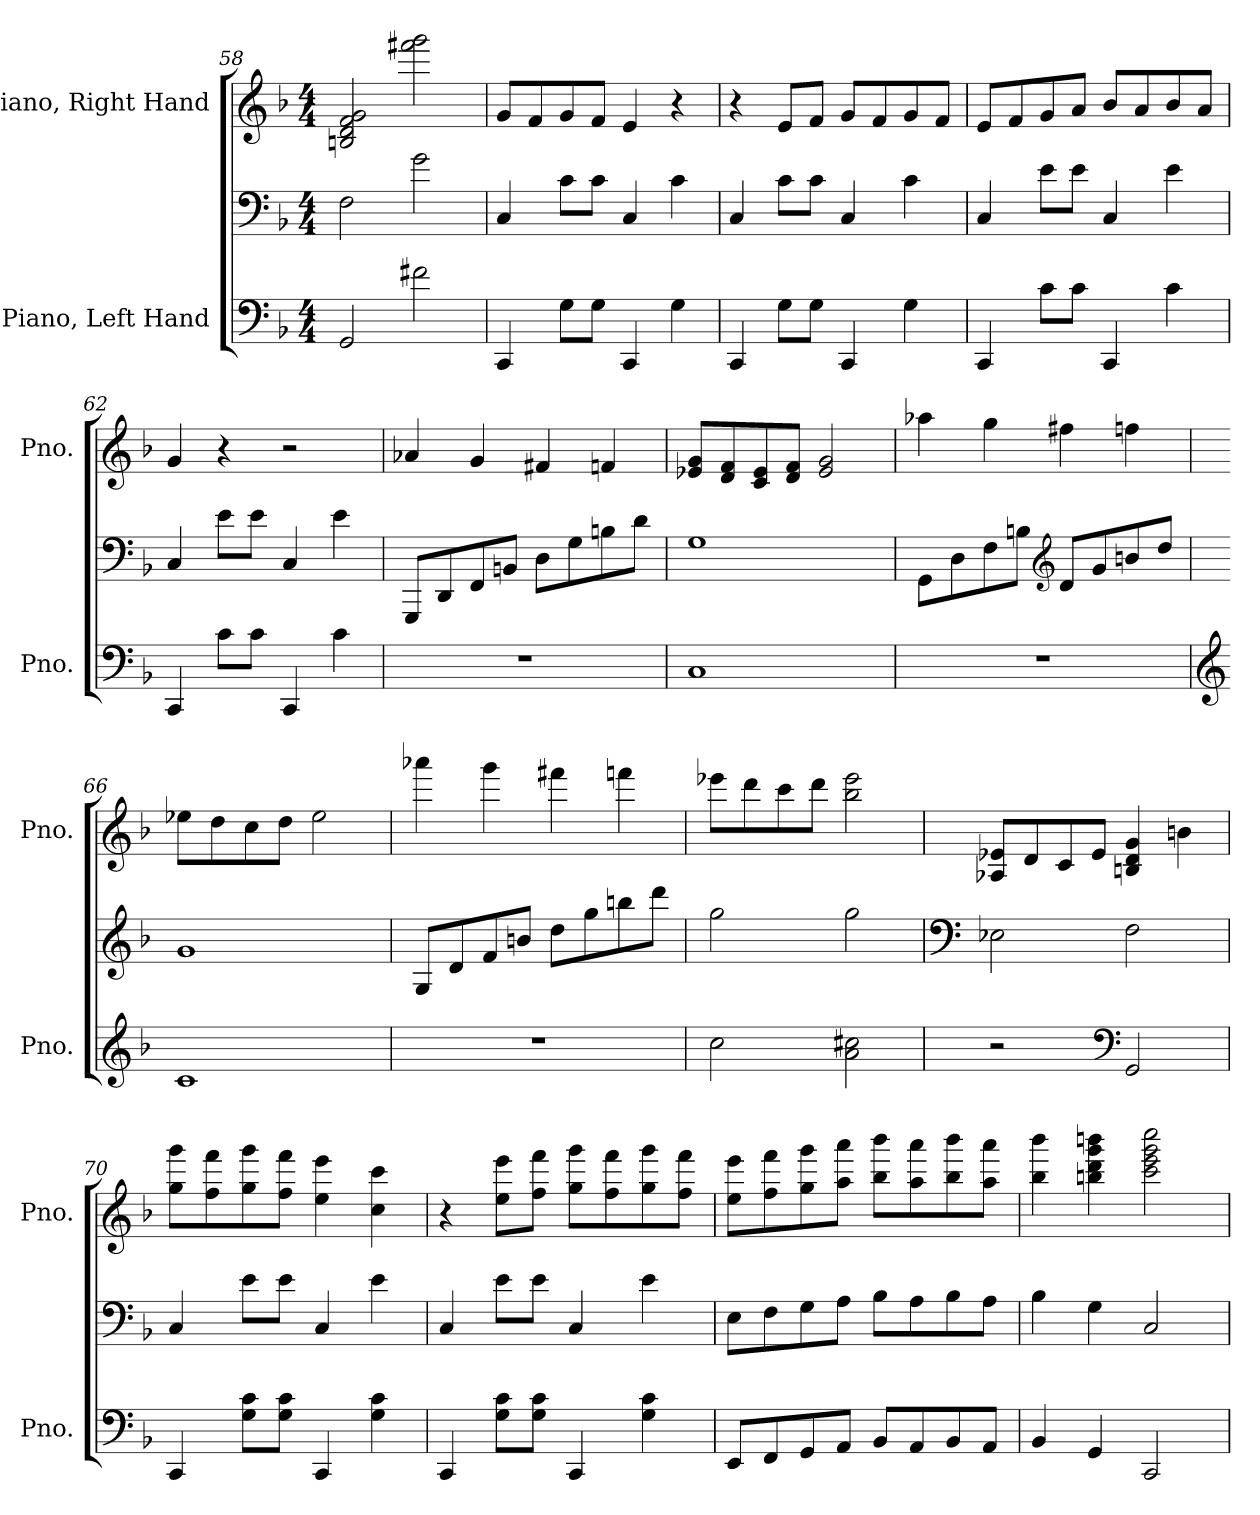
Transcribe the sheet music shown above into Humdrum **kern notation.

**kern	**kern	**kern
*part2	*part2	*part1
*staff3	*staff2	*staff1
*I"Piano, Left Hand	*	*I"Piano, Right Hand
*I'Pno.	*	*I'Pno.
*clefF4	*clefF4	*clefG2
*k[b-]	*k[b-]	*k[b-]
*M4/4	*M4/4	*M4/4
=58	=58	=58
2GG/	2F\	2Bn/ 2d/ 2f/ 2g/
2f#X\	2g\	2fff#X\ 2ggg\
=59	=59	=59
4CC/	4C/	8g/L
.	.	8f/
8G\L	8c\L	8g/
8G\J	8c\J	8f/J
4CC/	4C/	4e/
4G\	4c\	4r
=60	=60	=60
4CC/	4C/	4r
8G\L	8c\L	8e/L
8G\J	8c\J	8f/J
4CC/	4C/	8g/L
.	.	8f/
4G\	4c\	8g/
.	.	8f/J
!!LO:PB:g=z
=61	=61	=61
4CC/	4C/	8e/L
.	.	8f/
8c\L	8e\L	8g/
8c\J	8e\J	8a/J
4CC/	4C/	8b-/L
.	.	8a/
4c\	4e\	8b-/
.	.	8a/J
=62	=62	=62
4CC/	4C/	4g/
8c\L	8e\L	4r
8c\J	8e\J	.
4CC/	4C/	2r
4c\	4e\	.
=63	=63	=63
1r	8GGG/L	4a-X/
.	8DD/	.
.	8FF/	4g/
.	8BBn/J	.
.	8D\L	4f#X/
.	8G\	.
.	8Bn\	4fn/
.	8d\J	.
=64	=64	=64
1C	1G	8e-X/ 8g/L
.	.	8d/ 8f/
.	.	8c/ 8e-/
.	.	8d/ 8f/J
.	.	2e-/ 2g/
!!LO:LB:g=z
=65	=65	=65
1r	8GG\L	4aa-X\
.	8D\	.
.	8F\	4gg\
.	8Bn\J	.
*	*clefG2	*
.	8d/L	4ff#X\
.	8g/	.
.	8bn/	4ffn\
.	8dd/J	.
=66	=66	=66
*clefG2	*	*
1c	1g	8ee-X\L
.	.	8dd\
.	.	8cc\
.	.	8dd\J
.	.	2ee-\
=67	=67	=67
1r	8G/L	4aaa-X\
.	8d/	.
.	8f/	4ggg\
.	8bn/J	.
.	8dd\L	4fff#X\
.	8gg\	.
.	8bbn\	4fffn\
.	8ddd\J	.
=68	=68	=68
2cc\	2gg\	8eee-X\L
.	.	8ddd\
.	.	8ccc\
.	.	8ddd\J
2a\ 2cc#X\	2gg\	2bb-\ 2eee-\
!!LO:LB:g=z
=69	=69	=69
*	*clefF4	*
2r	2E-X\	8A-X/ 8e-X/L
.	.	8d/
.	.	8c/
.	.	8e-/J
*clefF4	*	*
2GG/	2F\	4Bn/ 4d/ 4g/
.	.	4bn\
=70	=70	=70
4CC/	4C/	8gg\ 8ggg\L
.	.	8ff\ 8fff\
8G\ 8c\L	8e\L	8gg\ 8ggg\
8G\ 8c\J	8e\J	8ff\ 8fff\J
4CC/	4C/	4ee\ 4eee\
4G\ 4c\	4e\	4cc\ 4ccc\
=71	=71	=71
4CC/	4C/	4r
8G\ 8c\L	8e\L	8ee\ 8eee\L
8G\ 8c\J	8e\J	8ff\ 8fff\J
4CC/	4C/	8gg\ 8ggg\L
.	.	8ff\ 8fff\
4G\ 4c\	4e\	8gg\ 8ggg\
.	.	8ff\ 8fff\J
=72	=72	=72
8EE/L	8E\L	8ee\ 8eee\L
8FF/	8F\	8ff\ 8fff\
8GG/	8G\	8gg\ 8ggg\
8AA/J	8A\J	8aa\ 8aaa\J
8BB-/L	8B-\L	8bb-\ 8bbb-\L
8AA/	8A\	8aa\ 8aaa\
8BB-/	8B-\	8bb-\ 8bbb-\
8AA/J	8A\J	8aa\ 8aaa\J
!!LO:LB:g=z
=73	=73	=73
4BB-/	4B-\	4bb-\ 4bbb-\
4GG/	4G\	4bbn\ 4ddd\ 4ggg\ 4bbbn\
2CC/	2C/	2ccc\ 2eee\ 2ggg\ 2cccc\
=	=	=
*-	*-	*-
